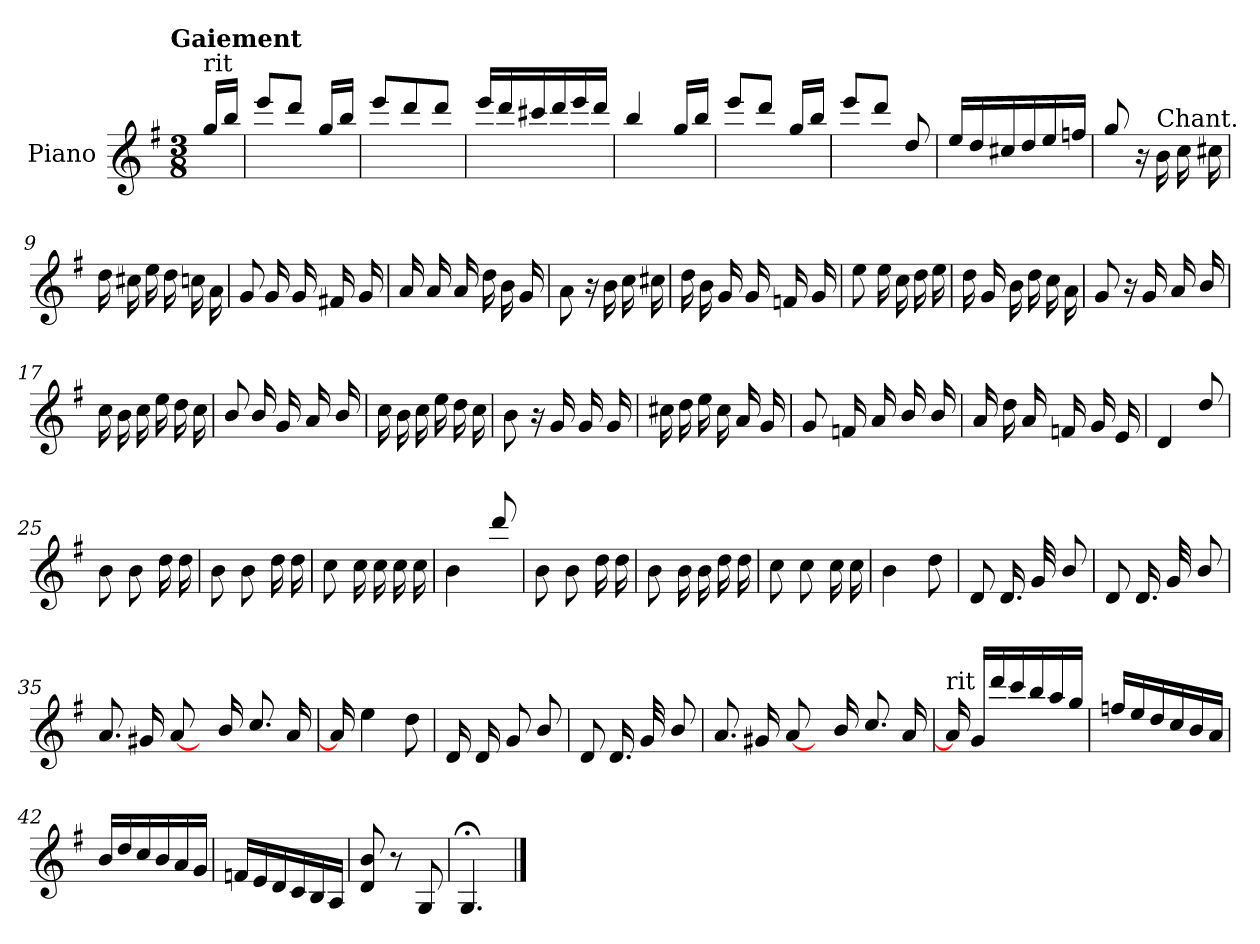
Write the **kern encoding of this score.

**kern
*part1
*staff1
*I"Piano
*I'Pno.
*clefG2
*k[f#]
!!LO:TX:omd:t=Gaiement
*M3/8
*MM172
=
!LO:TX:a:t=rit
16gg!/LL
16bb!/JJ
=1
8eee!/L
8ddd!/J
16gg!/LL
16bb!/JJ
=2
8eee!/L
8ddd!/
8ddd!/J
=3
16eee!/LL
16ddd!/
16ccc#X!/
16ddd!/
16eee!/
16ddd!/JJ
!!LO:LB:g=z
=4
4bb!/
16gg!/LL
16bb!/JJ
=5
8eee!/L
8ddd!/J
16gg!/LL
16bb!/JJ
=6
8eee!/L
8ddd!/J
8dd!/
=7
16ee!/LL
16dd!/
16cc#X!/
16dd!/
16ee!/
16ff!/JJ
!!LO:LB:g=z
=8
8gg!/
16r
!LO:TX:a:t=Chant.
16b\
16cc\
16cc#X\
=9
16dd\
16cc#X\
16ee\
16dd\
16ccn\
16a\
=10
8g/
16g/
16g/
16f#X/
16g/
=11
16a/
16a/
16a/
16dd\
16b\
16g/
!!LO:LB:g=z
=12
8a\
16r
16b\
16cc\
16cc#X\
=13
16dd\
16b\
16g/
16g/
16f/
16g/
=14
8ee\
16ee\
16cc\
16dd\
16ee\
=15
16dd\
16g/
16b\
16dd\
16cc\
16a\
!!LO:LB:g=z
=16
8g/
16r
16g/
16a/
16b/
=17
16cc\
16b\
16cc\
16ee\
16dd\
16cc\
=18
8b/
16b/
16g/
16a/
16b/
=19
16cc\
16b\
16cc\
16ee\
16dd\
16cc\
!!LO:LB:g=z
=20
8b\
16r
16g/
16g/
16g/
=21
16cc#X\
16dd\
16ee\
16cc#\
16a/
16g/
=22
8g/
16f/
16a/
16b/
16b/
=23
16a/
16dd\
16a/
16f/
16g/
16e/
!!LO:LB:g=z
=24
4d/
8dd!/
=25
8b\
8b\
16dd\
16dd\
=26
8b\
8b\
16dd\
16dd\
=27
8cc\
16cc\
16cc\
16cc\
16cc\
=28
4b\
8ddd!/
!!LO:LB:g=z
=29
8b\
8b\
16dd\
16dd\
=30
8b\
16b\
16b\
16dd\
16dd\
=31
8cc\
8cc\
16cc\
16cc\
=32
4b\
8dd\
!!LO:LB:g=z
=33
8d/
16.d/
32g/
8b/
=34
8d/
16.d/
32g/
8b/
=35
8.a/
16g#X/
[8a/
16ryy
16b/
8.cc/
16a/
=36
16a/]
4ee\
8dd\
=37
16d/
16d/
8g/
8b/
!!LO:LB:g=z
=38
8d/
16.d/
32g/
8b/
=39
8.a/
16g#X/
[8a/
16ryy
16b/
8.cc/
16a/
=40
!LO:TX:a:t=rit
16a/]
16g!/LL
16ddd!/
16ccc!/
16bb!/
16aa!/
16gg!/JJ
=41
16ff!/LL
16ee!/
16dd!/
16cc!/
16b!/
16a!/JJ
!!LO:PB:g=z
=42
16b!/LL
16dd!/
16cc!/
16b!/
16a!/
16g!/JJ
=43
16f!/LL
16e!/
16d!/
16c!/
16B!/
16A!/JJ
=44
8d!/ 8b!/
8r
8G!/
=45
4.G;<!/
==
*-
